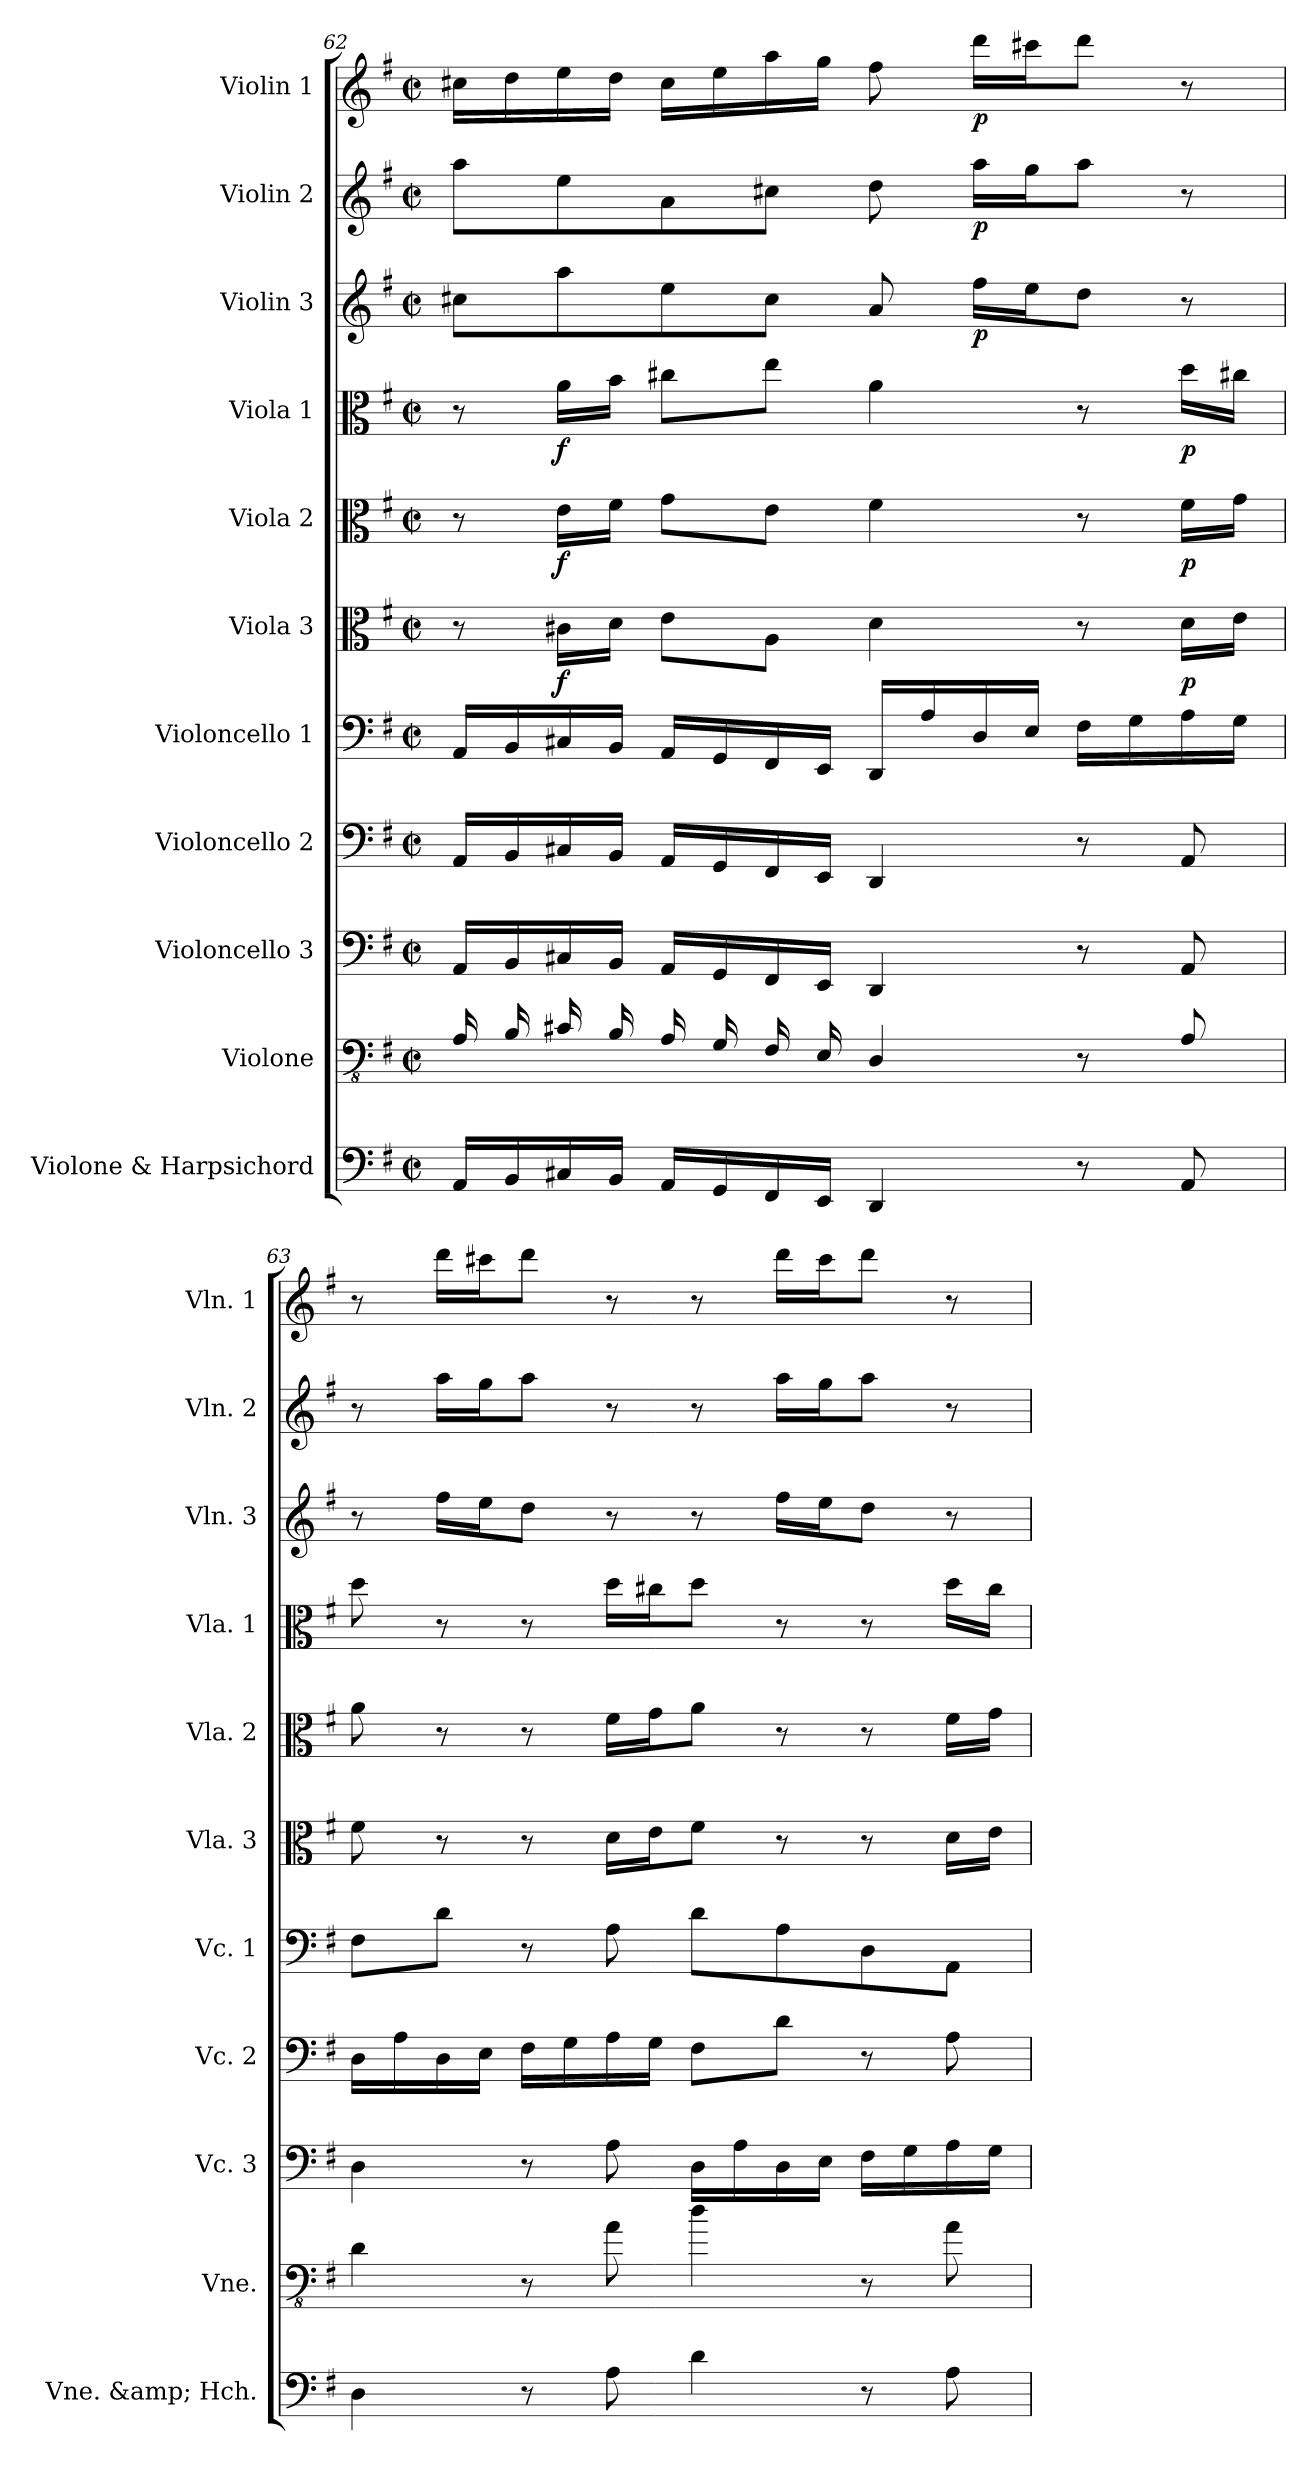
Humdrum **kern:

**kern	**kern	**kern	**kern	**kern	**kern	**dynam	**kern	**dynam	**kern	**dynam	**kern	**dynam	**kern	**dynam	**kern	**dynam
*part11	*part10	*part9	*part8	*part7	*part6	*part6	*part5	*part5	*part4	*part4	*part3	*part3	*part2	*part2	*part1	*part1
*staff11	*staff10	*staff9	*staff8	*staff7	*staff6	*staff6	*staff5	*staff5	*staff4	*staff4	*staff3	*staff3	*staff2	*staff2	*staff1	*staff1
*I"Violone &amp; Harpsichord	*I"Violone	*I"Violoncello 3	*I"Violoncello 2	*I"Violoncello 1	*I"Viola 3	*	*I"Viola 2	*	*I"Viola 1	*	*I"Violin 3	*	*I"Violin 2	*	*I"Violin 1	*
*I'Vne. &amp; Hch.	*I'Vne.	*I'Vc. 3	*I'Vc. 2	*I'Vc. 1	*I'Vla. 3	*	*I'Vla. 2	*	*I'Vla. 1	*	*I'Vln. 3	*	*I'Vln. 2	*	*I'Vln. 1	*
!!LO:PB:g=z
*clefF4	*clefFv4	*clefF4	*clefF4	*clefF4	*clefC3	*	*clefC3	*	*clefC3	*	*clefG2	*	*clefG2	*	*clefG2	*
*	*ITrd7c12	*	*	*	*	*	*	*	*	*	*	*	*	*	*	*
*k[f#]	*k[f#]	*k[f#]	*k[f#]	*k[f#]	*k[f#]	*	*k[f#]	*	*k[f#]	*	*k[f#]	*	*k[f#]	*	*k[f#]	*
*M4/4	*M4/4	*M4/4	*M4/4	*M4/4	*M4/4	*	*M4/4	*	*M4/4	*	*M4/4	*	*M4/4	*	*M4/4	*
*met(c|)	*met(c|)	*met(c|)	*met(c|)	*met(c|)	*met(c|)	*	*met(c|)	*	*met(c|)	*	*met(c|)	*	*met(c|)	*	*met(c|)	*
=62	=62	=62	=62	=62	=62	=62	=62	=62	=62	=62	=62	=62	=62	=62	=62	=62
16AA/LL	16AAA/	16AA/LL	16AA/LL	16AA/LL	8r	.	8r	.	8r	.	8cc#X\L	.	8aa\L	.	16cc#X\LL	.
16BB/	16BBB/	16BB/	16BB/	16BB/	.	.	.	.	.	.	.	.	.	.	16dd\	.
!	!	!	!	!	!	!LO:DY:b	!	!LO:DY:b	!	!LO:DY:b	!	!	!	!	!	!
16C#X/	16CC#X/	16C#X/	16C#X/	16C#X/	16c#X\LL	f	16e\LL	f	16a\LL	f	8aa\	.	8ee\	.	16ee\	.
16BB/JJ	16BBB/	16BB/JJ	16BB/JJ	16BB/JJ	16d\JJ	.	16f#\JJ	.	16b\JJ	.	.	.	.	.	16dd\JJ	.
16AA/LL	16AAA/	16AA/LL	16AA/LL	16AA/LL	8e\L	.	8g\L	.	8cc#X\L	.	8ee\	.	8a\	.	16cc#\LL	.
16GG/	16GGG/	16GG/	16GG/	16GG/	.	.	.	.	.	.	.	.	.	.	16ee\	.
16FF#/	16FFF#/	16FF#/	16FF#/	16FF#/	8A\J	.	8e\J	.	8ee\J	.	8cc#\J	.	8cc#X\J	.	16aa\	.
16EE/JJ	16EEE/	16EE/JJ	16EE/JJ	16EE/JJ	.	.	.	.	.	.	.	.	.	.	16gg\JJ	.
4DD/	4DDD/	4DD/	4DD/	16DD/LL	4d\	.	4f#\	.	4a\	.	8a/	.	8dd\	.	8ff#\	.
.	.	.	.	16A/	.	.	.	.	.	.	.	.	.	.	.	.
!	!	!	!	!	!	!	!	!	!	!	!	!LO:DY:b	!	!LO:DY:b	!	!LO:DY:b
.	.	.	.	16D/	.	.	.	.	.	.	16ff#\LL	p	16aa\LL	p	16ddd\LL	p
.	.	.	.	16E/JJ	.	.	.	.	.	.	16ee\J	.	16gg\J	.	16ccc#X\J	.
8r	8r	8r	8r	16F#\LL	8r	.	8r	.	8r	.	8dd\J	.	8aa\J	.	8ddd\J	.
.	.	.	.	16G\	.	.	.	.	.	.	.	.	.	.	.	.
!	!	!	!	!	!	!LO:DY:b	!	!LO:DY:b	!	!LO:DY:b	!	!	!	!	!	!
8AA/	8AAA/	8AA/	8AA/	16A\	16d\LL	p	16f#\LL	p	16dd\LL	p	8r	.	8r	.	8r	.
.	.	.	.	16G\JJ	16e\JJ	.	16g\JJ	.	16cc#X\JJ	.	.	.	.	.	.	.
=63	=63	=63	=63	=63	=63	=63	=63	=63	=63	=63	=63	=63	=63	=63	=63	=63
4D\	4DD\	4D\	16D\LL	8F#\L	8f#\	.	8a\	.	8dd\	.	8r	.	8r	.	8r	.
.	.	.	16A\	.	.	.	.	.	.	.	.	.	.	.	.	.
.	.	.	16D\	8d\J	8r	.	8r	.	8r	.	16ff#\LL	.	16aa\LL	.	16ddd\LL	.
.	.	.	16E\JJ	.	.	.	.	.	.	.	16ee\J	.	16gg\J	.	16ccc#X\J	.
8r	8r	8r	16F#\LL	8r	8r	.	8r	.	8r	.	8dd\J	.	8aa\J	.	8ddd\J	.
.	.	.	16G\	.	.	.	.	.	.	.	.	.	.	.	.	.
8A\	8AA\	8A\	16A\	8A\	16d\LL	.	16f#\LL	.	16dd\LL	.	8r	.	8r	.	8r	.
.	.	.	16G\JJ	.	16e\J	.	16g\J	.	16cc#X\J	.	.	.	.	.	.	.
4d\	4D\	16D\LL	8F#\L	8d\L	8f#\J	.	8a\J	.	8dd\J	.	8r	.	8r	.	8r	.
.	.	16A\	.	.	.	.	.	.	.	.	.	.	.	.	.	.
.	.	16D\	8d\J	8A\	8r	.	8r	.	8r	.	16ff#\LL	.	16aa\LL	.	16ddd\LL	.
.	.	16E\JJ	.	.	.	.	.	.	.	.	16ee\J	.	16gg\J	.	16ccc#\J	.
8r	8r	16F#\LL	8r	8D\	8r	.	8r	.	8r	.	8dd\J	.	8aa\J	.	8ddd\J	.
.	.	16G\	.	.	.	.	.	.	.	.	.	.	.	.	.	.
8A\	8AA\	16A\	8A\	8AA\J	16d\LL	.	16f#\LL	.	16dd\LL	.	8r	.	8r	.	8r	.
.	.	16G\JJ	.	.	16e\JJ	.	16g\JJ	.	16cc#\JJ	.	.	.	.	.	.	.
=	=	=	=	=	=	=	=	=	=	=	=	=	=	=	=	=
*-	*-	*-	*-	*-	*-	*-	*-	*-	*-	*-	*-	*-	*-	*-	*-	*-
